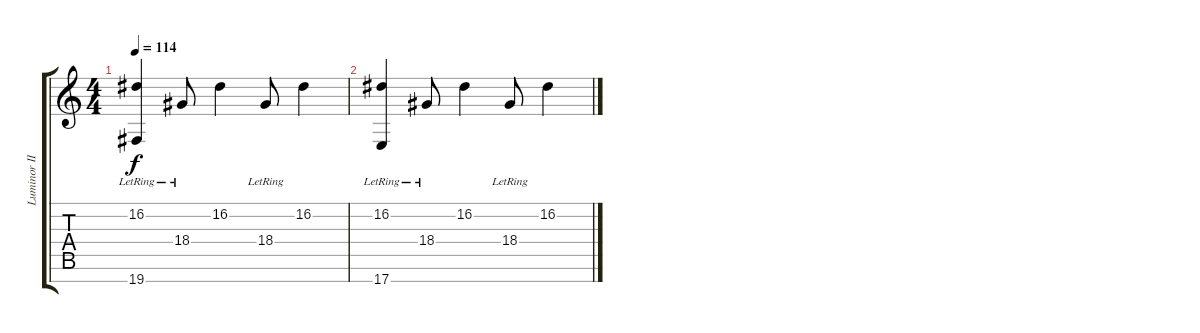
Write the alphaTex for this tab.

\track ("Luminor II" "Luminor II") {instrument acousticgrandpiano}
\staff {score tabs}
\tuning (E4 B3 G3 D3 A2 E2 B1) {hide}
\ts (4 4)
\tempo 114
\clef g2
\ks c
(16.2 19.7{lr}).4{dy f} 18.4{lr}.8 16.2.4 18.4{lr}.8 16.2.4 |
(16.2 17.7{lr}).4 18.4{lr}.8 16.2.4 18.4{lr}.8 16.2.4
